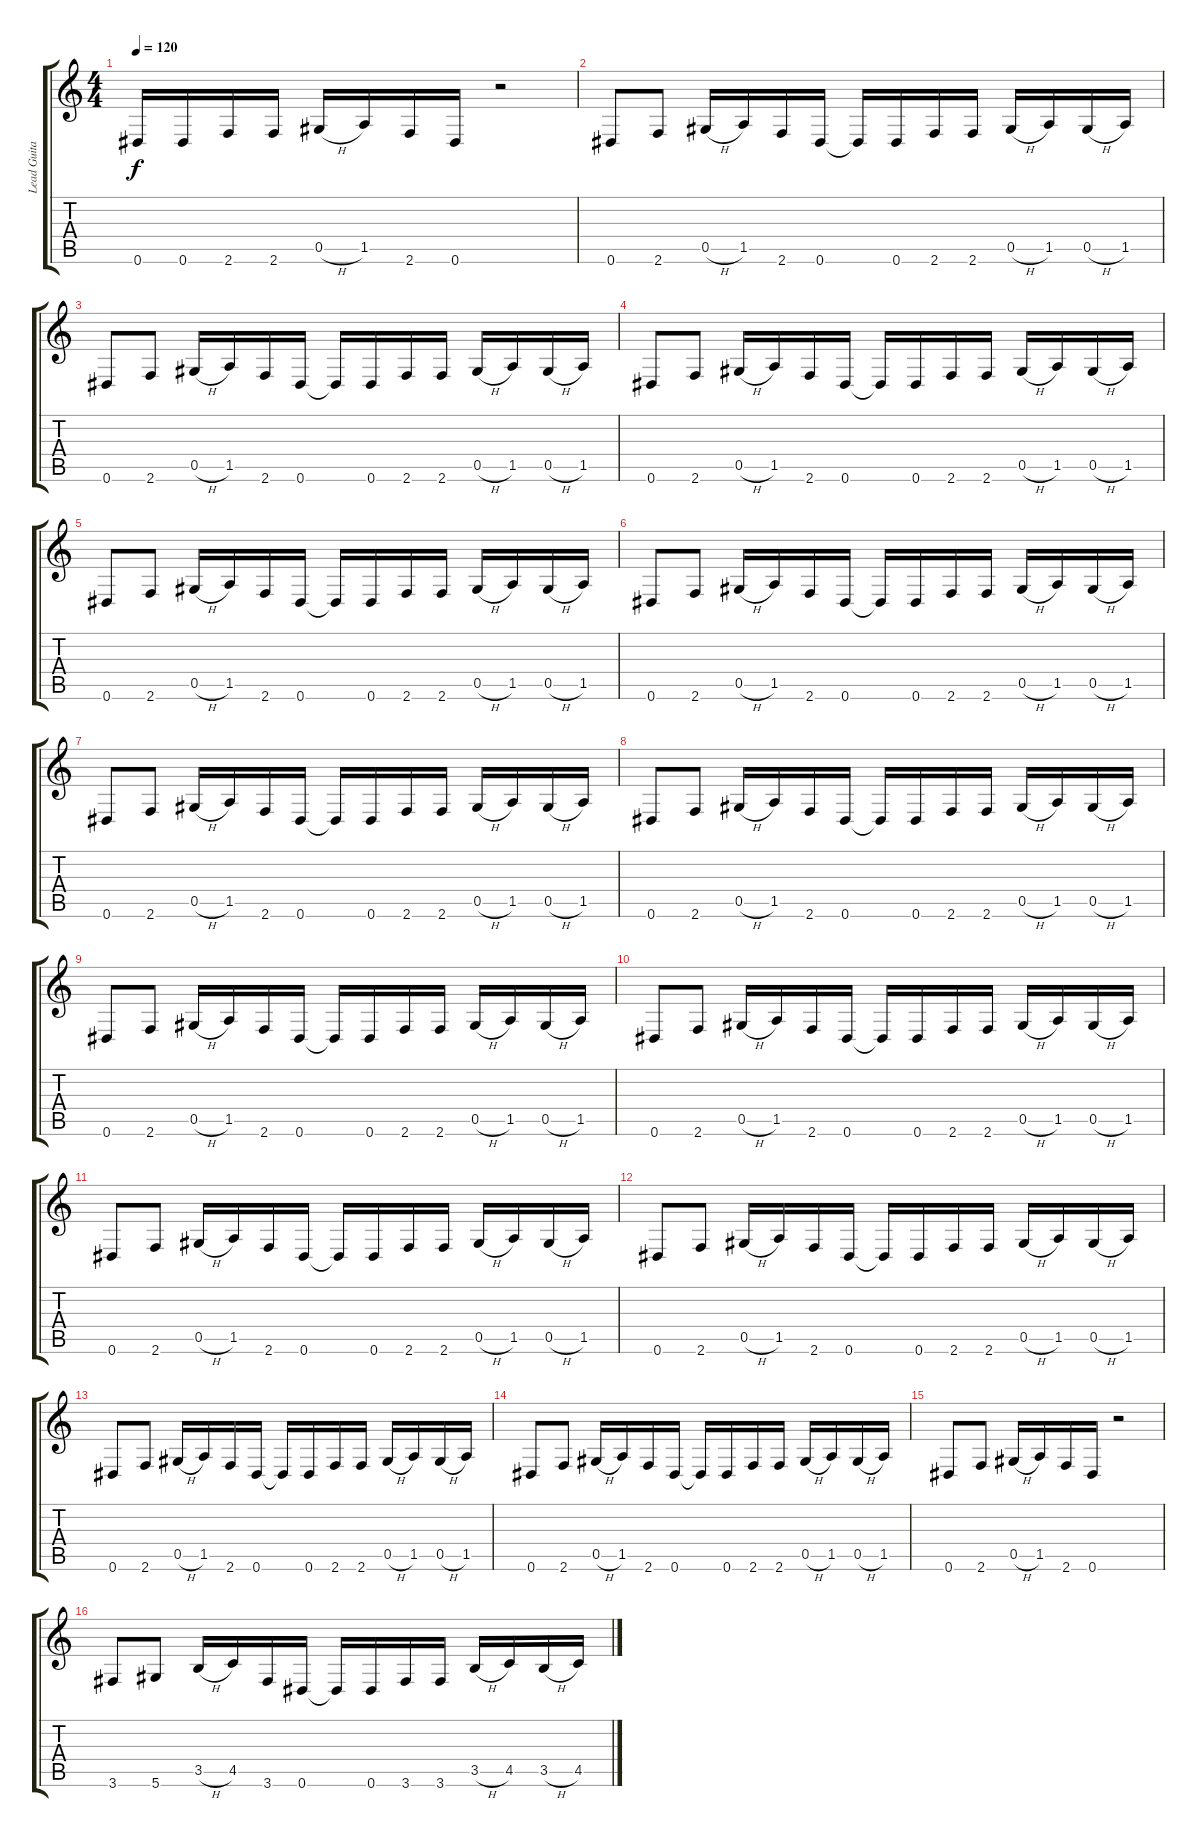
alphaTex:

\track ("Lead Guitar" "Lead Guita") {instrument distortionguitar}
\staff {score tabs}
\tuning (Eb4 Bb3 Gb3 Db3 Ab2 Eb2) {hide}
\ts (4 4)
\tempo 120
\clef g2
\ks c
0.6.16{dy f} 0.6.16 2.6.16 2.6.16 0.5{h}.16 1.5.16 2.6.16 0.6.16 r.2 |
0.6.8 2.6.8 0.5{h}.16 1.5.16 2.6.16 0.6.16 0.6{t}.16 0.6.16 2.6.16 2.6.16 0.5{h}.16 1.5.16 0.5{h}.16 1.5.16 |
0.6.8 2.6.8 0.5{h}.16 1.5.16 2.6.16 0.6.16 0.6{t}.16 0.6.16 2.6.16 2.6.16 0.5{h}.16 1.5.16 0.5{h}.16 1.5.16 |
0.6.8 2.6.8 0.5{h}.16 1.5.16 2.6.16 0.6.16 0.6{t}.16 0.6.16 2.6.16 2.6.16 0.5{h}.16 1.5.16 0.5{h}.16 1.5.16 |
0.6.8 2.6.8 0.5{h}.16 1.5.16 2.6.16 0.6.16 0.6{t}.16 0.6.16 2.6.16 2.6.16 0.5{h}.16 1.5.16 0.5{h}.16 1.5.16 |
0.6.8 2.6.8 0.5{h}.16 1.5.16 2.6.16 0.6.16 0.6{t}.16 0.6.16 2.6.16 2.6.16 0.5{h}.16 1.5.16 0.5{h}.16 1.5.16 |
0.6.8 2.6.8 0.5{h}.16 1.5.16 2.6.16 0.6.16 0.6{t}.16 0.6.16 2.6.16 2.6.16 0.5{h}.16 1.5.16 0.5{h}.16 1.5.16 |
0.6.8 2.6.8 0.5{h}.16 1.5.16 2.6.16 0.6.16 0.6{t}.16 0.6.16 2.6.16 2.6.16 0.5{h}.16 1.5.16 0.5{h}.16 1.5.16 |
0.6.8 2.6.8 0.5{h}.16 1.5.16 2.6.16 0.6.16 0.6{t}.16 0.6.16 2.6.16 2.6.16 0.5{h}.16 1.5.16 0.5{h}.16 1.5.16 |
0.6.8 2.6.8 0.5{h}.16 1.5.16 2.6.16 0.6.16 0.6{t}.16 0.6.16 2.6.16 2.6.16 0.5{h}.16 1.5.16 0.5{h}.16 1.5.16 |
0.6.8 2.6.8 0.5{h}.16 1.5.16 2.6.16 0.6.16 0.6{t}.16 0.6.16 2.6.16 2.6.16 0.5{h}.16 1.5.16 0.5{h}.16 1.5.16 |
0.6.8 2.6.8 0.5{h}.16 1.5.16 2.6.16 0.6.16 0.6{t}.16 0.6.16 2.6.16 2.6.16 0.5{h}.16 1.5.16 0.5{h}.16 1.5.16 |
0.6.8 2.6.8 0.5{h}.16 1.5.16 2.6.16 0.6.16 0.6{t}.16 0.6.16 2.6.16 2.6.16 0.5{h}.16 1.5.16 0.5{h}.16 1.5.16 |
0.6.8 2.6.8 0.5{h}.16 1.5.16 2.6.16 0.6.16 0.6{t}.16 0.6.16 2.6.16 2.6.16 0.5{h}.16 1.5.16 0.5{h}.16 1.5.16 |
0.6.8 2.6.8 0.5{h}.16 1.5.16 2.6.16 0.6.16 r.2 |
3.6.8 5.6.8 3.5{h}.16 4.5.16 3.6.16 0.6.16 0.6{t}.16 0.6.16 3.6.16 3.6.16 3.5{h}.16 4.5.16 3.5{h}.16 4.5.16
